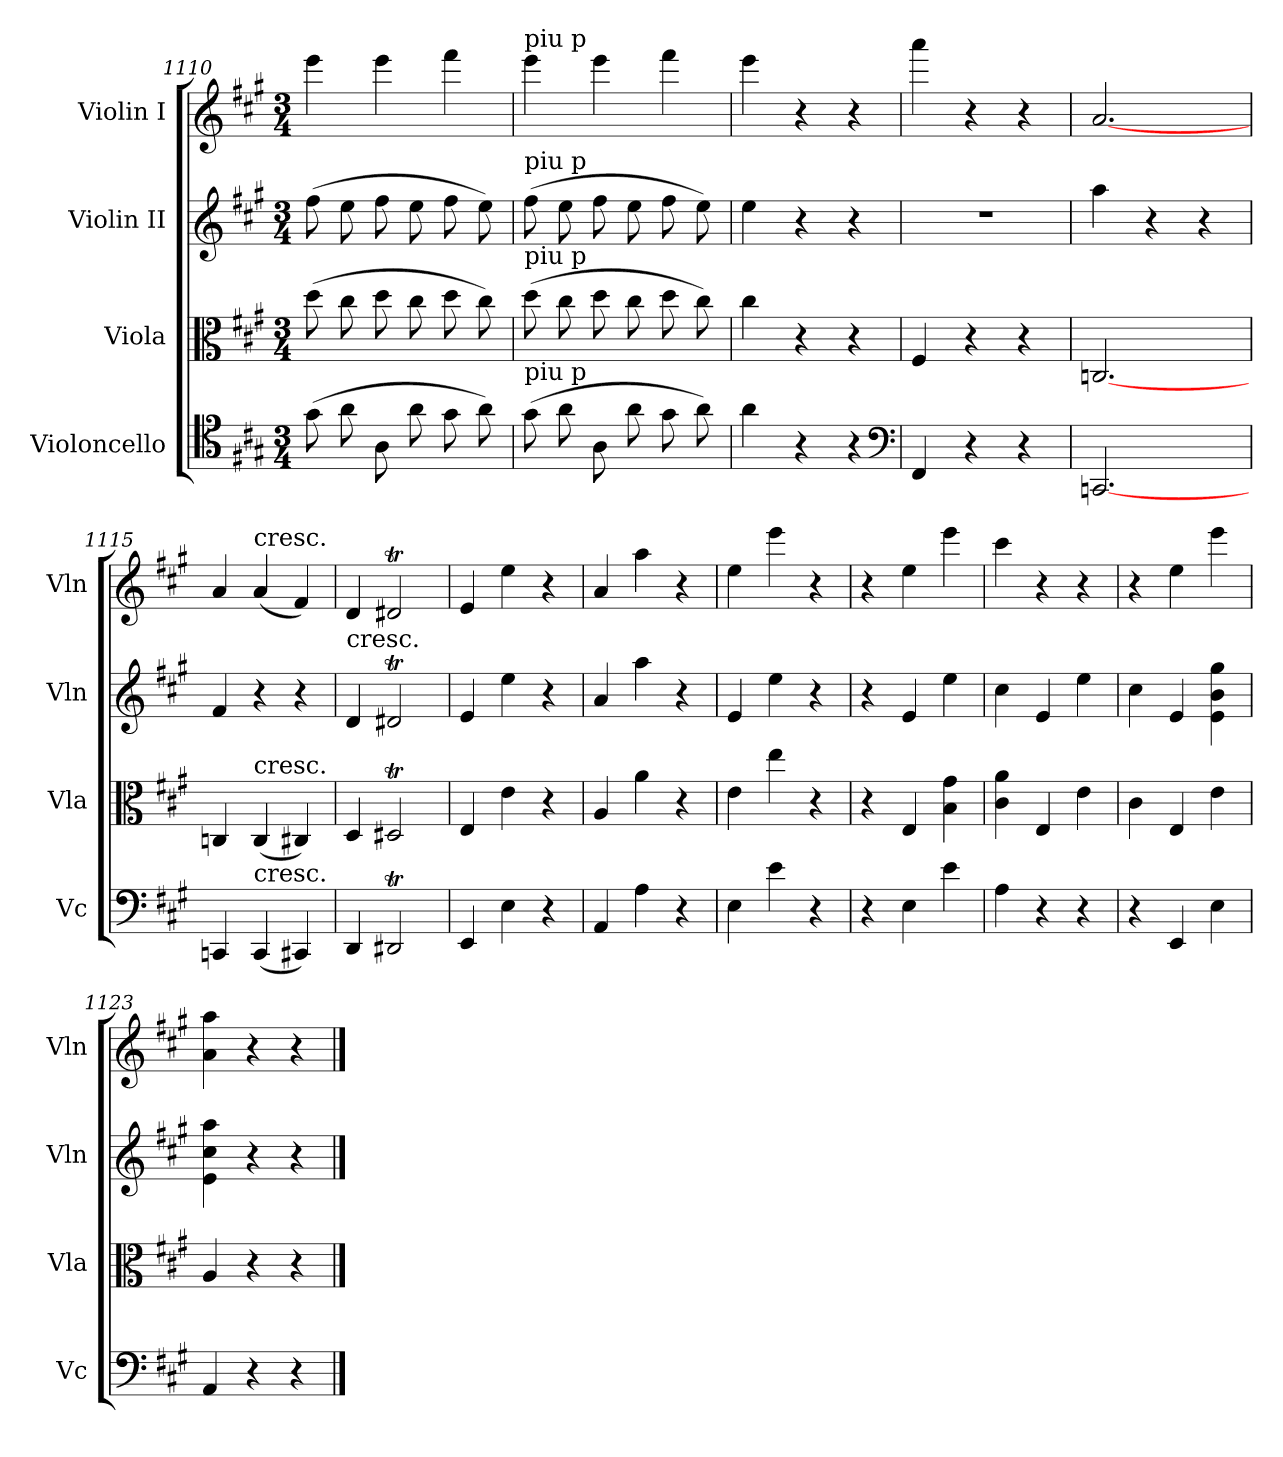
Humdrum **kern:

**kern	**kern	**kern	**kern
*part4	*part3	*part2	*part1
*staff4	*staff3	*staff2	*staff1
*I"Violoncello	*I"Viola	*I"Violin II	*I"Violin I
*I'Vc	*I'Vla	*I'Vln	*I'Vln
*clefC4	*clefC3	*clefG2	*clefG2
*k[f#c#g#]	*k[f#c#g#]	*k[f#c#g#]	*k[f#c#g#]
*A:	*A:	*A:	*A:
*M3/4	*M3/4	*M3/4	*M3/4
=1110	=1110	=1110	=1110
(8g#	(8dd	(8ff#	4eee
8a	8cc#	8ee	.
8A	8dd	8ff#	4eee
8a	8cc#	8ee	.
8g#	8dd	8ff#	4fff#
8a)	8cc#)	8ee)	.
=1111	=1111	=1111	=1111
!	!	!	!LO:TX:a:t=piu p
!	!	!LO:TX:a:t=piu p	!
!	!LO:TX:a:t=piu p	!	!
!LO:TX:a:t=piu p	!	!	!
(8g#	(8dd	(8ff#	4eee
8a	8cc#	8ee	.
8A	8dd	8ff#	4eee
8a	8cc#	8ee	.
8g#	8dd	8ff#	4fff#
8a)	8cc#)	8ee)	.
=1112	=1112	=1112	=1112
4a	4cc#	4ee	4eee
4r	4r	4r	4r
4r	4r	4r	4r
*clefF4	*	*	*
=1113	=1113	=1113	=1113
4FF#	4F#	2.r	4aaa
4r	4r	.	4r
4r	4r	.	4r
=1114	=1114	=1114	=1114
[2.CCn	[2.Cn	4aa	[2.a
.	.	4r	.
.	.	4r	.
=1115	=1115	=1115	=1115
4CCn	4Cn	4f#	4a
!	!	!	!LO:TX:a:t=cresc.
!	!LO:TX:a:t=cresc.	!	!
!LO:TX:a:t=cresc.	!	!	!
(4CC	(4C	4r	(4a
4CC#X)	4C#X)	4r	4f#)
=1116	=1116	=1116	=1116
!	!	!LO:TX:a:t=cresc.	!
4DD	4D	4d	4d
2DD#Xt	2D#Xt	2d#Xt	2d#Xt
=1117	=1117	=1117	=1117
4EE	4E	4e	4e
4E	4e	4ee	4ee
4r	4r	4r	4r
=1118	=1118	=1118	=1118
4AA	4A	4a	4a
4A	4a	4aa	4aa
4r	4r	4r	4r
=1119	=1119	=1119	=1119
4E	4e	4e	4ee
4e	4ee	4ee	4eee
4r	4r	4r	4r
=1120	=1120	=1120	=1120
4r	4r	4r	4r
4E	4E	4e	4ee
4e	4B 4g#	4ee	4eee
=1121	=1121	=1121	=1121
4A	4c# 4a	4cc#	4ccc#
4r	4E	4e	4r
4r	4e	4ee	4r
=1122	=1122	=1122	=1122
4r	4c#	4cc#	4r
4EE	4E	4e	4ee
4E	4e	4e 4b 4gg#	4eee
=1123	=1123	=1123	=1123
4AA	4A	4e 4cc# 4aa	4a 4aa
4r	4r	4r	4r
4r	4r	4r	4r
==	==	==	==
*-	*-	*-	*-
